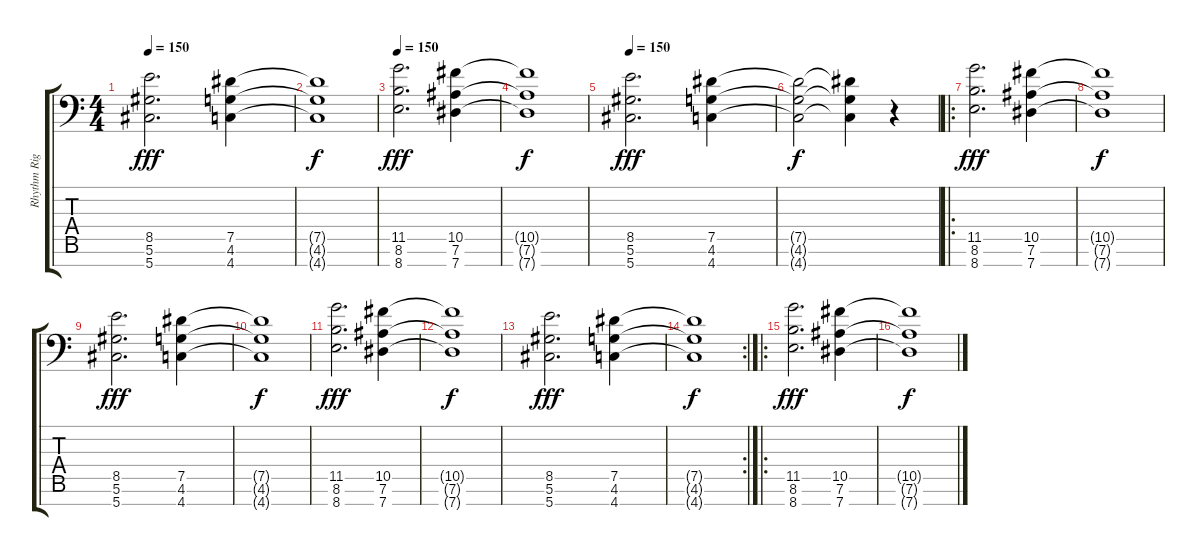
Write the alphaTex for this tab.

\track ("Rhythm Right" "Rhythm Rig") {instrument overdrivenguitar}
\staff {score tabs}
\tuning (Eb4 Bb3 Gb3 Db3 Ab2 Eb2 Ab1) {hide}
\ts (4 4)
\tempo 150
\clef f4
\ks c
(8.5 5.6 5.7).2{d dy fff} (7.5 4.6 4.7).4 |
(7.5{t} 4.6{t} 4.7{t}).1{dy f} |
\tempo 150
(11.5 8.6 8.7).2{d dy fff} (10.5 7.6 7.7).4 |
(10.5{t} 7.6{t} 7.7{t}).1{dy f} |
\tempo 150
(8.5 5.6 5.7).2{d dy fff} (7.5 4.6 4.7).4 |
(7.5{t} 4.6{t} 4.7{t}).2{dy f} (7.5{t} 4.6{t} 4.7{t}).4 r.4 |
\ro
(11.5 8.6 8.7).2{d dy fff} (10.5 7.6 7.7).4 |
(10.5{t} 7.6{t} 7.7{t}).1{dy f} |
(8.5 5.6 5.7).2{d dy fff} (7.5 4.6 4.7).4 |
(7.5{t} 4.6{t} 4.7{t}).1{dy f} |
(11.5 8.6 8.7).2{d dy fff} (10.5 7.6 7.7).4 |
(10.5{t} 7.6{t} 7.7{t}).1{dy f} |
(8.5 5.6 5.7).2{d dy fff} (7.5 4.6 4.7).4 |
\rc 2
(7.5{t} 4.6{t} 4.7{t}).1{dy f} |
\ro
(11.5 8.6 8.7).2{d dy fff} (10.5 7.6 7.7).4 |
(10.5{t} 7.6{t} 7.7{t}).1{dy f}
